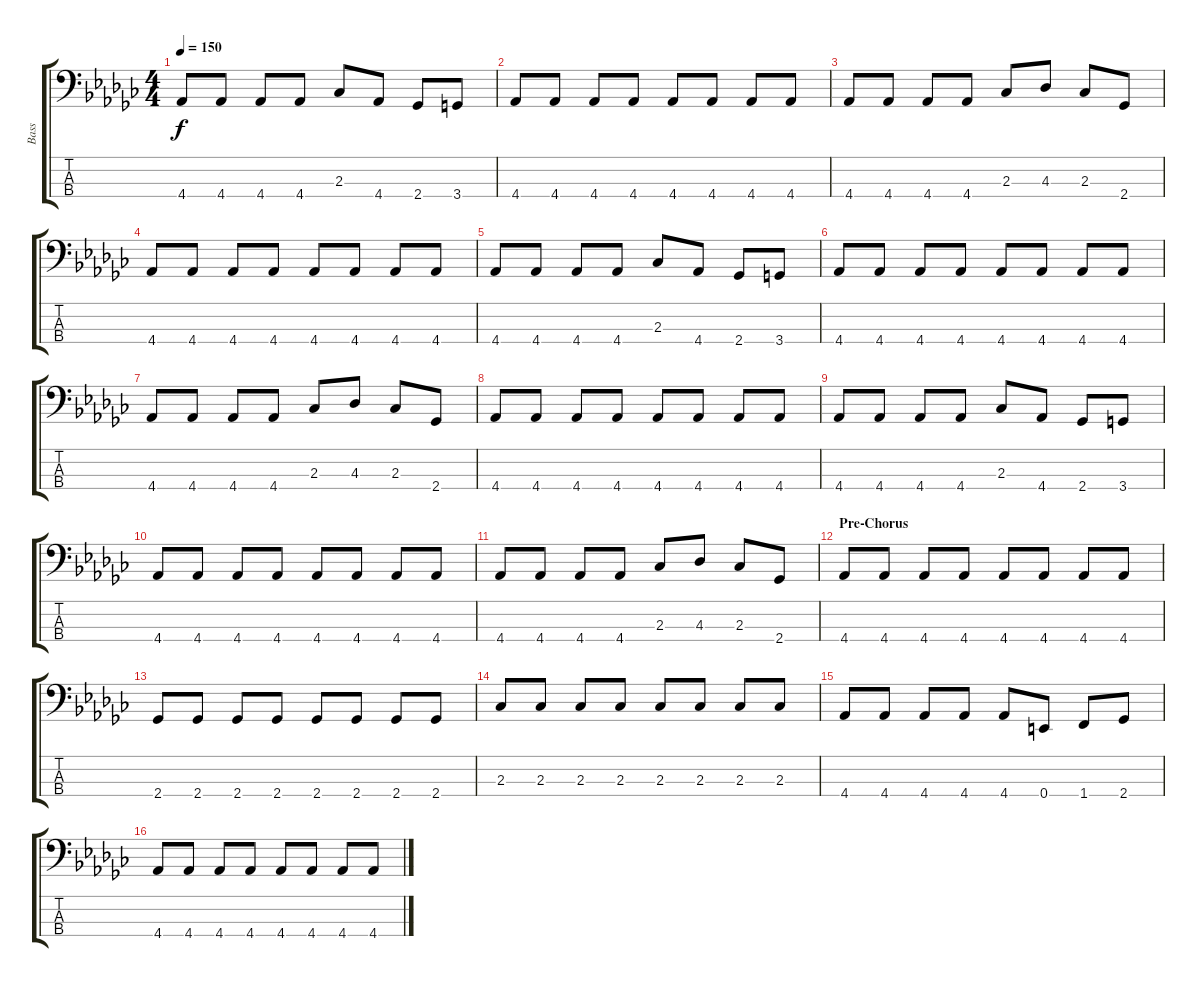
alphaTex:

\track ("Bass" "Bass") {instrument electricbasspick}
\staff {score tabs}
\tuning (G2 D2 A1 E1) {hide}
\ts (4 4)
\tempo 150
\clef f4
\ks gb
4.4.8{dy f} 4.4.8 4.4.8 4.4.8 2.3.8 4.4.8 2.4.8 3.4.8 |
4.4.8 4.4.8 4.4.8 4.4.8 4.4.8 4.4.8 4.4.8 4.4.8 |
4.4.8 4.4.8 4.4.8 4.4.8 2.3.8 4.3.8 2.3.8 2.4.8 |
4.4.8 4.4.8 4.4.8 4.4.8 4.4.8 4.4.8 4.4.8 4.4.8 |
4.4.8 4.4.8 4.4.8 4.4.8 2.3.8 4.4.8 2.4.8 3.4.8 |
4.4.8 4.4.8 4.4.8 4.4.8 4.4.8 4.4.8 4.4.8 4.4.8 |
4.4.8 4.4.8 4.4.8 4.4.8 2.3.8 4.3.8 2.3.8 2.4.8 |
4.4.8 4.4.8 4.4.8 4.4.8 4.4.8 4.4.8 4.4.8 4.4.8 |
4.4.8 4.4.8 4.4.8 4.4.8 2.3.8 4.4.8 2.4.8 3.4.8 |
4.4.8 4.4.8 4.4.8 4.4.8 4.4.8 4.4.8 4.4.8 4.4.8 |
4.4.8 4.4.8 4.4.8 4.4.8 2.3.8 4.3.8 2.3.8 2.4.8 |
\section ("" "Pre-Chorus")
4.4.8 4.4.8 4.4.8 4.4.8 4.4.8 4.4.8 4.4.8 4.4.8 |
2.4.8 2.4.8 2.4.8 2.4.8 2.4.8 2.4.8 2.4.8 2.4.8 |
2.3.8 2.3.8 2.3.8 2.3.8 2.3.8 2.3.8 2.3.8 2.3.8 |
4.4.8 4.4.8 4.4.8 4.4.8 4.4.8 0.4.8 1.4.8 2.4.8 |
4.4.8 4.4.8 4.4.8 4.4.8 4.4.8 4.4.8 4.4.8 4.4.8
